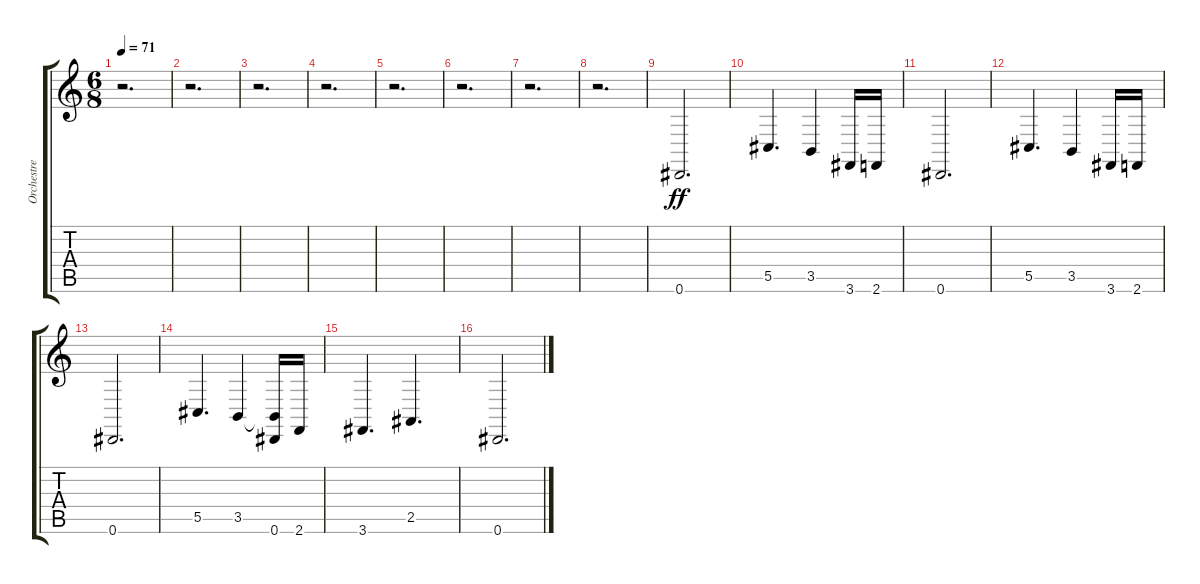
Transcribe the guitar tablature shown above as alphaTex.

\track ("Orchestre" "Orchestre") {instrument stringensemble2}
\staff {score tabs}
\tuning (Eb4 Bb3 Gb3 Db3 Ab2 Eb2) {hide}
\ts (6 8)
\tempo 71
\clef g2
\ks c
r.2{d dy ff} |
r.2{d} |
r.2{d} |
r.2{d} |
r.2{d} |
r.2{d} |
r.2{d} |
r.2{d} |
0.6.2{d} |
5.5.4{d} 3.5.4 3.6.16 2.6.16 |
0.6.2{d} |
5.5.4{d} 3.5.4 3.6.16 2.6.16 |
0.6.2{d} |
5.5.4{d} 3.5.4 (3.5{t} 0.6).16 2.6.16 |
3.6.4{d} 2.5.4{d} |
0.6.2{d}
